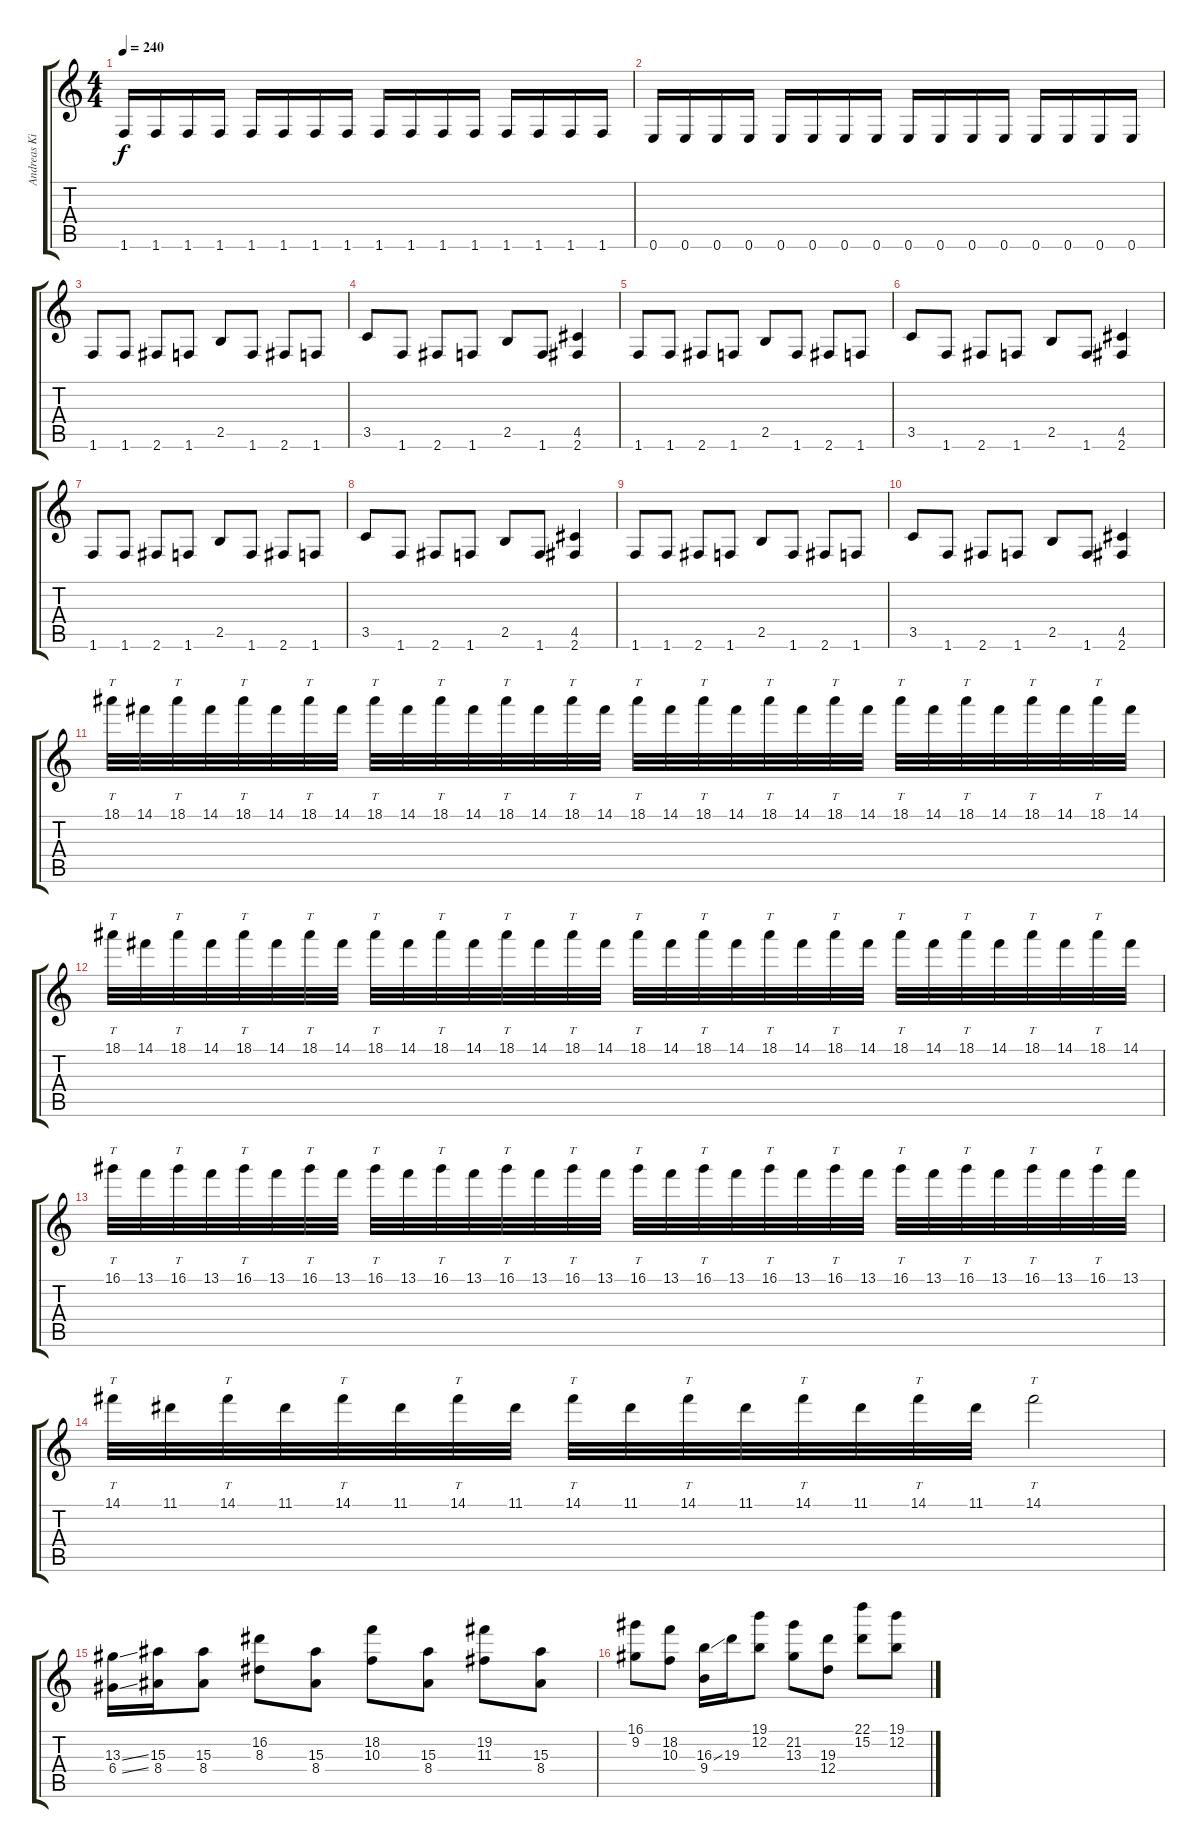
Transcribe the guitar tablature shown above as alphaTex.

\track ("Andreas Kisser" "Andreas Ki") {instrument distortionguitar}
\staff {score tabs}
\tuning (E4 B3 G3 D3 A2 E2) {hide}
\ts (4 4)
\tempo 240
\clef g2
\ks c
1.6.16{dy f} 1.6.16 1.6.16 1.6.16 1.6.16 1.6.16 1.6.16 1.6.16 1.6.16 1.6.16 1.6.16 1.6.16 1.6.16 1.6.16 1.6.16 1.6.16 |
0.6.16 0.6.16 0.6.16 0.6.16 0.6.16 0.6.16 0.6.16 0.6.16 0.6.16 0.6.16 0.6.16 0.6.16 0.6.16 0.6.16 0.6.16 0.6.16 |
1.6.8 1.6.8 2.6.8 1.6.8 2.5.8 1.6.8 2.6.8 1.6.8 |
3.5.8 1.6.8 2.6.8 1.6.8 2.5.8 1.6.8 (4.5 2.6).4 |
1.6.8 1.6.8 2.6.8 1.6.8 2.5.8 1.6.8 2.6.8 1.6.8 |
3.5.8 1.6.8 2.6.8 1.6.8 2.5.8 1.6.8 (4.5 2.6).4 |
1.6.8 1.6.8 2.6.8 1.6.8 2.5.8 1.6.8 2.6.8 1.6.8 |
3.5.8 1.6.8 2.6.8 1.6.8 2.5.8 1.6.8 (4.5 2.6).4 |
1.6.8 1.6.8 2.6.8 1.6.8 2.5.8 1.6.8 2.6.8 1.6.8 |
3.5.8 1.6.8 2.6.8 1.6.8 2.5.8 1.6.8 (4.5 2.6).4 |
18.1.32{tt} 14.1.32 18.1.32{tt} 14.1.32 18.1.32{tt} 14.1.32 18.1.32{tt} 14.1.32 18.1.32{tt} 14.1.32 18.1.32{tt} 14.1.32 18.1.32{tt} 14.1.32 18.1.32{tt} 14.1.32 18.1.32{tt} 14.1.32 18.1.32{tt} 14.1.32 18.1.32{tt} 14.1.32 18.1.32{tt} 14.1.32 18.1.32{tt} 14.1.32 18.1.32{tt} 14.1.32 18.1.32{tt} 14.1.32 18.1.32{tt} 14.1.32 |
18.1.32{tt} 14.1.32 18.1.32{tt} 14.1.32 18.1.32{tt} 14.1.32 18.1.32{tt} 14.1.32 18.1.32{tt} 14.1.32 18.1.32{tt} 14.1.32 18.1.32{tt} 14.1.32 18.1.32{tt} 14.1.32 18.1.32{tt} 14.1.32 18.1.32{tt} 14.1.32 18.1.32{tt} 14.1.32 18.1.32{tt} 14.1.32 18.1.32{tt} 14.1.32 18.1.32{tt} 14.1.32 18.1.32{tt} 14.1.32 18.1.32{tt} 14.1.32 |
16.1.32{tt} 13.1.32 16.1.32{tt} 13.1.32 16.1.32{tt} 13.1.32 16.1.32{tt} 13.1.32 16.1.32{tt} 13.1.32 16.1.32{tt} 13.1.32 16.1.32{tt} 13.1.32 16.1.32{tt} 13.1.32 16.1.32{tt} 13.1.32 16.1.32{tt} 13.1.32 16.1.32{tt} 13.1.32 16.1.32{tt} 13.1.32 16.1.32{tt} 13.1.32 16.1.32{tt} 13.1.32 16.1.32{tt} 13.1.32 16.1.32{tt} 13.1.32 |
14.1.32{tt} 11.1.32 14.1.32{tt} 11.1.32 14.1.32{tt} 11.1.32 14.1.32{tt} 11.1.32 14.1.32{tt} 11.1.32 14.1.32{tt} 11.1.32 14.1.32{tt} 11.1.32 14.1.32{tt} 11.1.32 14.1.2{tt} |
(13.3{ss} 6.4{ss}).16 (15.3 8.4).16 (15.3 8.4).8 (16.2 8.3).8 (15.3 8.4).8 (18.2 10.3).8 (15.3 8.4).8 (19.2 11.3).8 (15.3 8.4).8 |
(16.1 9.2).8 (18.2 10.3).8 (16.3{ss} 9.4).16 19.3.16 (19.1 12.2).8 (21.2 13.3).8 (19.3 12.4).8 (22.1 15.2).8 (19.1 12.2).8
